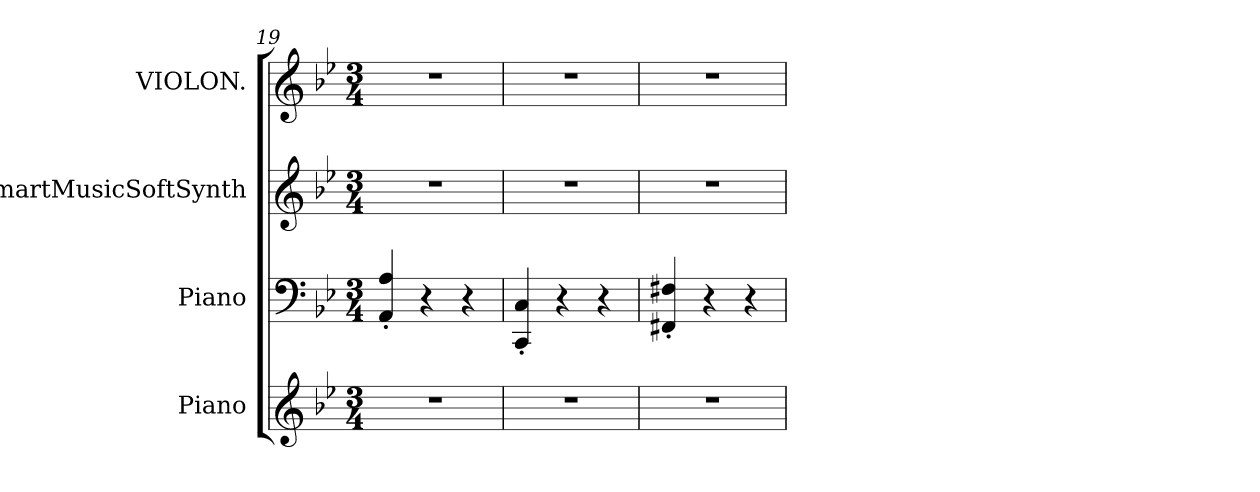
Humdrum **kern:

**kern	**kern	**kern	**kern
*part4	*part3	*part2	*part1
*staff4	*staff3	*staff2	*staff1
*I"Piano	*I"Piano	*I"SmartMusicSoftSynth	*I"VIOLON.
*I'P.	*	*	*
*clefG2	*clefF4	*clefG2	*clefG2
*k[b-e-]	*k[b-e-]	*k[b-e-]	*k[b-e-]
*B-:	*B-:	*B-:	*B-:
*M3/4	*M3/4	*M3/4	*M3/4
=19	=19	=19	=19
2.r	4AA'/ 4A'/	2.r	2.r
.	4r	.	.
.	4r	.	.
=20	=20	=20	=20
2.r	4CC'/ 4C'/	2.r	2.r
.	4r	.	.
.	4r	.	.
=21	=21	=21	=21
2.r	4FF#X'/ 4F#X'/	2.r	2.r
.	4r	.	.
.	4r	.	.
=	=	=	=
*-	*-	*-	*-
